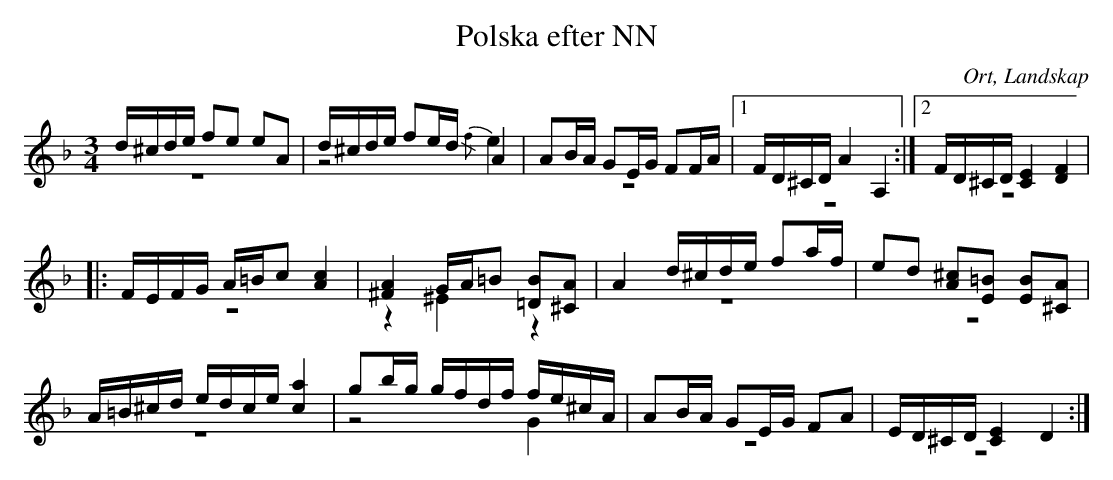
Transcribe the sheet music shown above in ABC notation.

X:1
T:Polska efter NN
O:Ort, Landskap
M:3/4
L:1/8
K:Dm
V:1
V:2 merge
V:1
d/^c/d/e/ fe eA|d/^c/d/e/ fe/d/ A2|AB/A/ GE/G/ FF/A/|1 F/D/^C/D/ A2 A,2:|2 F/D/^C/D/ [C2E2] [D2F2]|
|:F/E/F/G/ A/=B/c [A2c2]|[^F2A2] G/A/=B [=DB][^CA]|A2 d/^c/d/e/ fa/f/|ed [A^c][E=B] [EB][^CA]|
A/=B/^c/d/ e/d/c/e/ [c2a2]|gb/g/ g/f/d/f/ f/e/^c/A/|AB/A/ GE/G/ FA|E/D/^C/D/ [C2E2] D2:|
V:2
z6|z4 {/f}e2|z6|1 z6:|2 z6|
|:z6|z2 ^E2 z2|z6|z6|
z6|z4 G2|z6|z6:|
